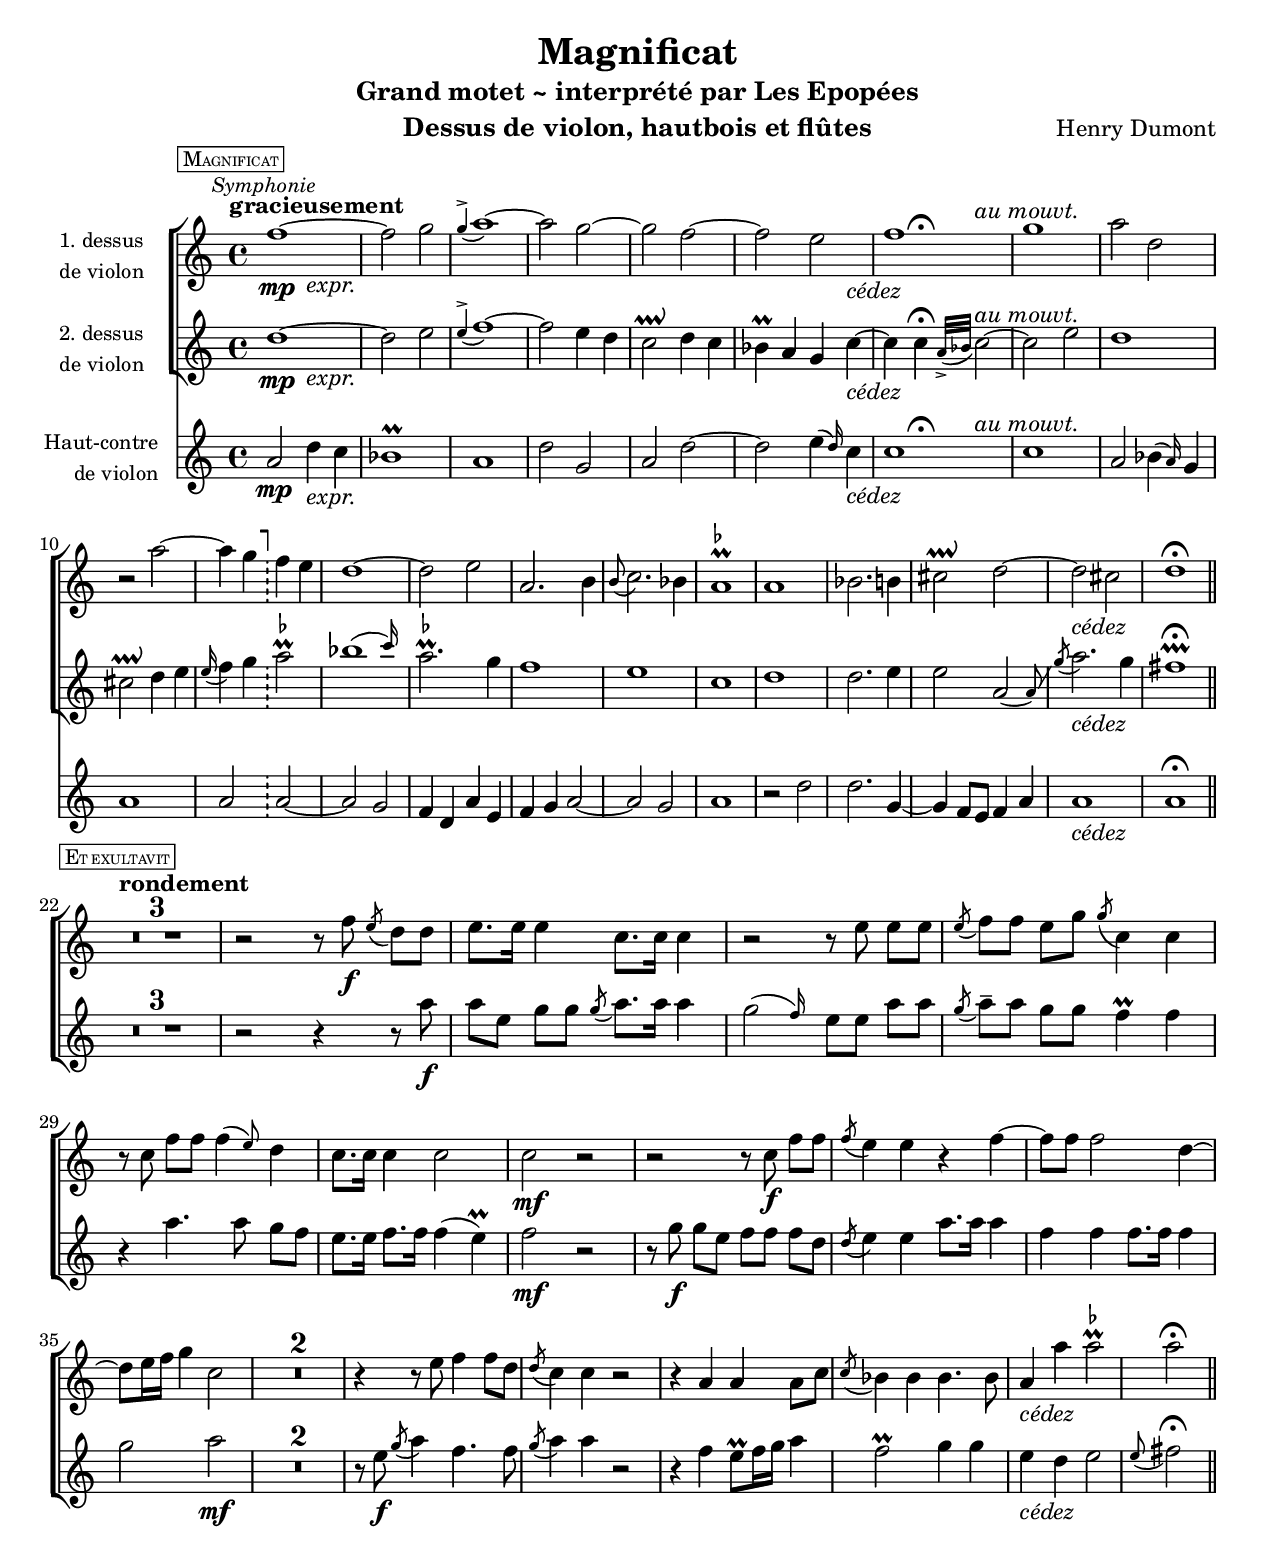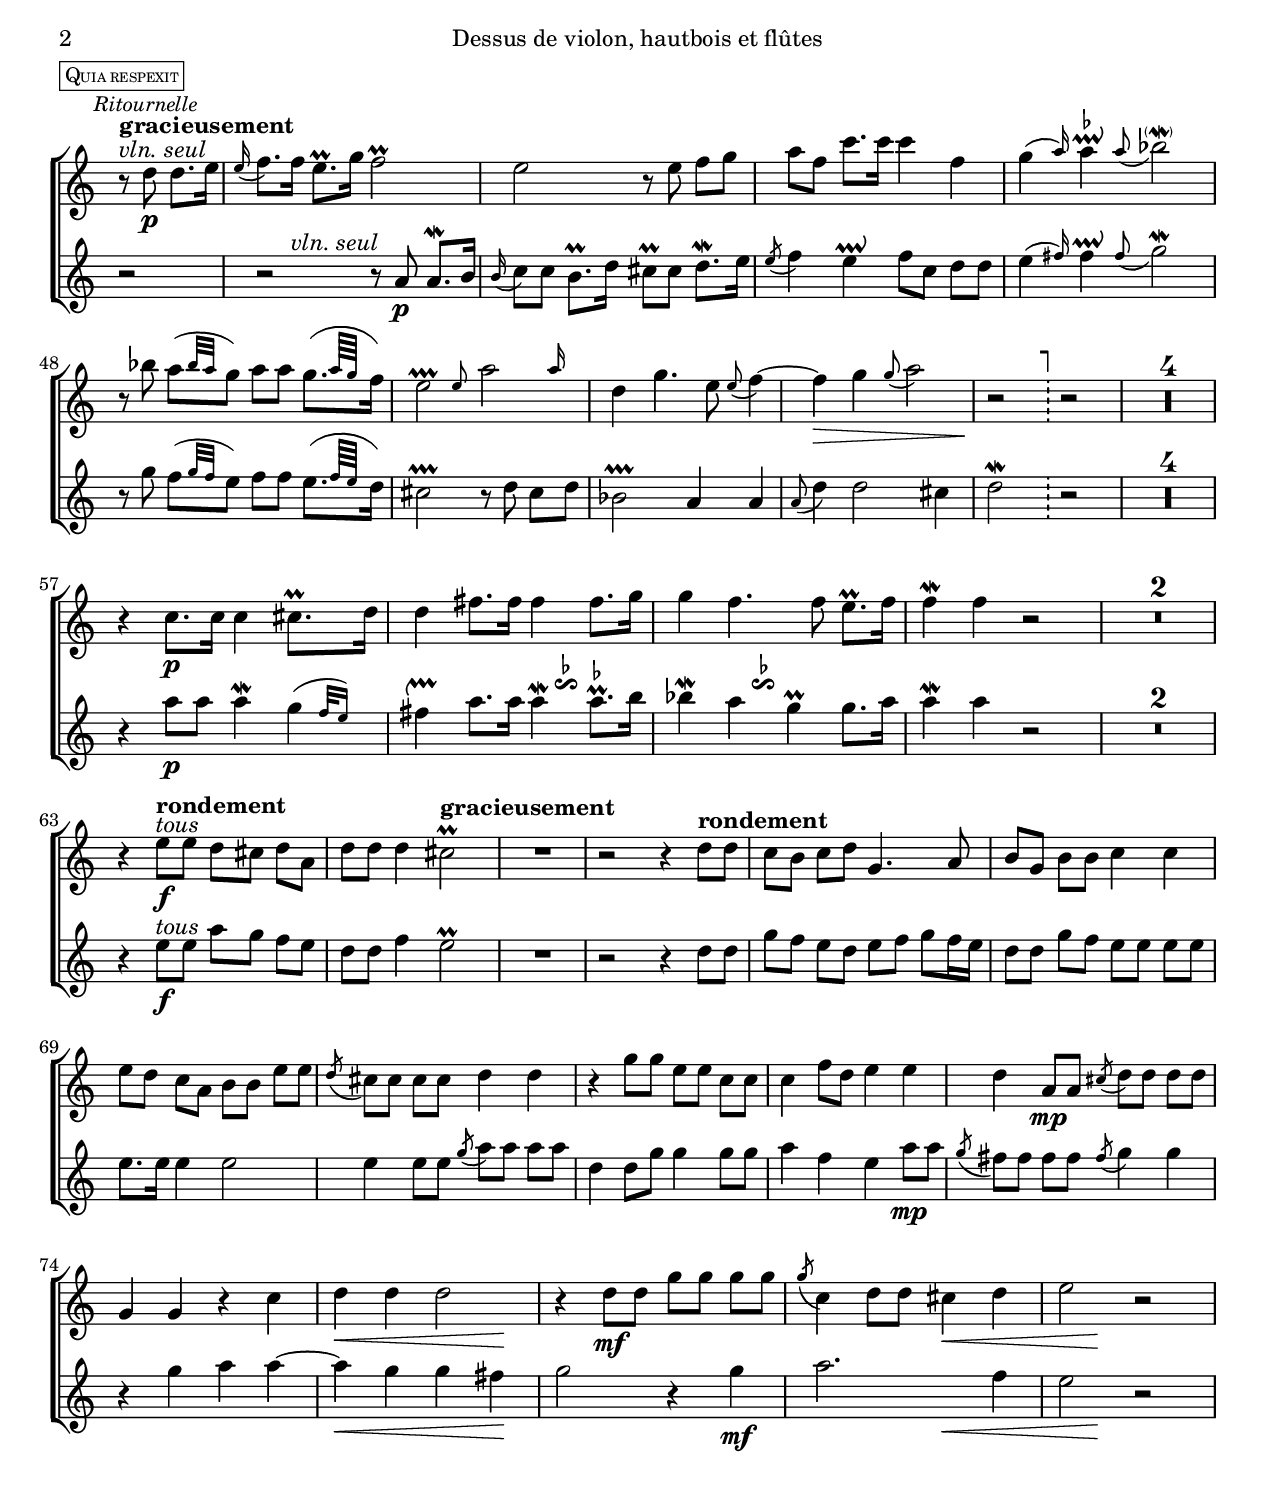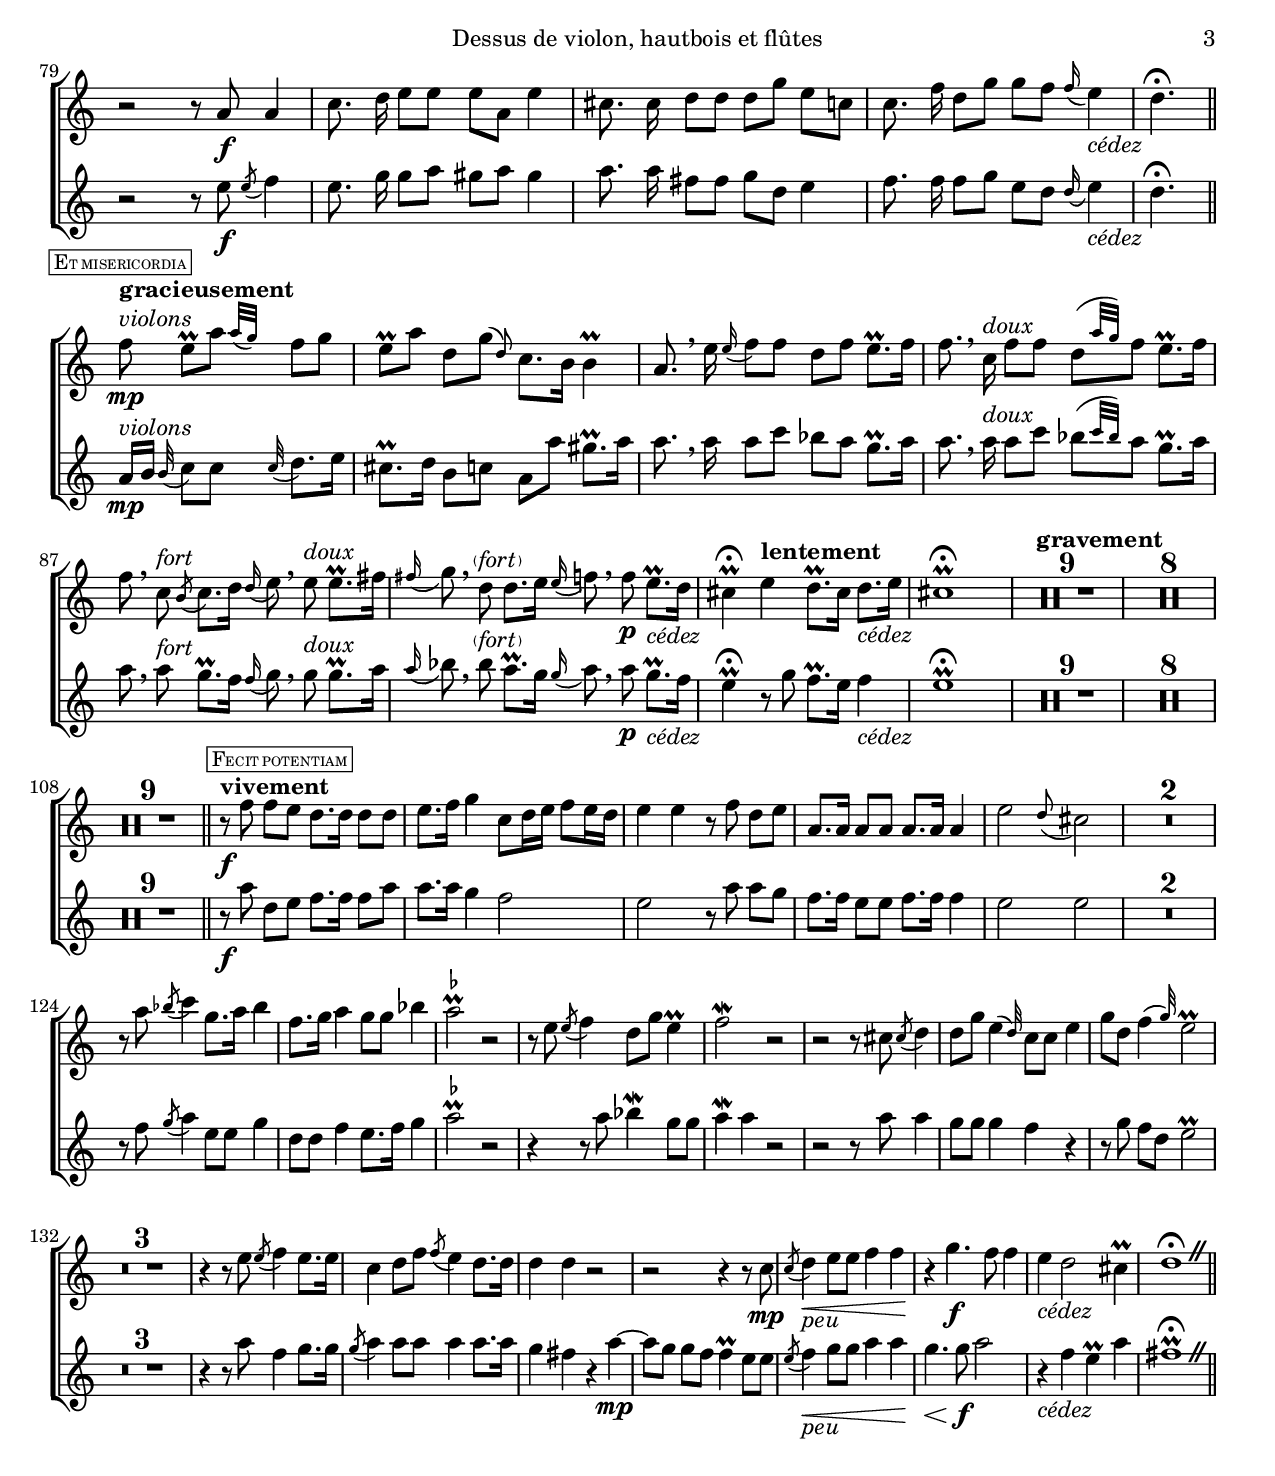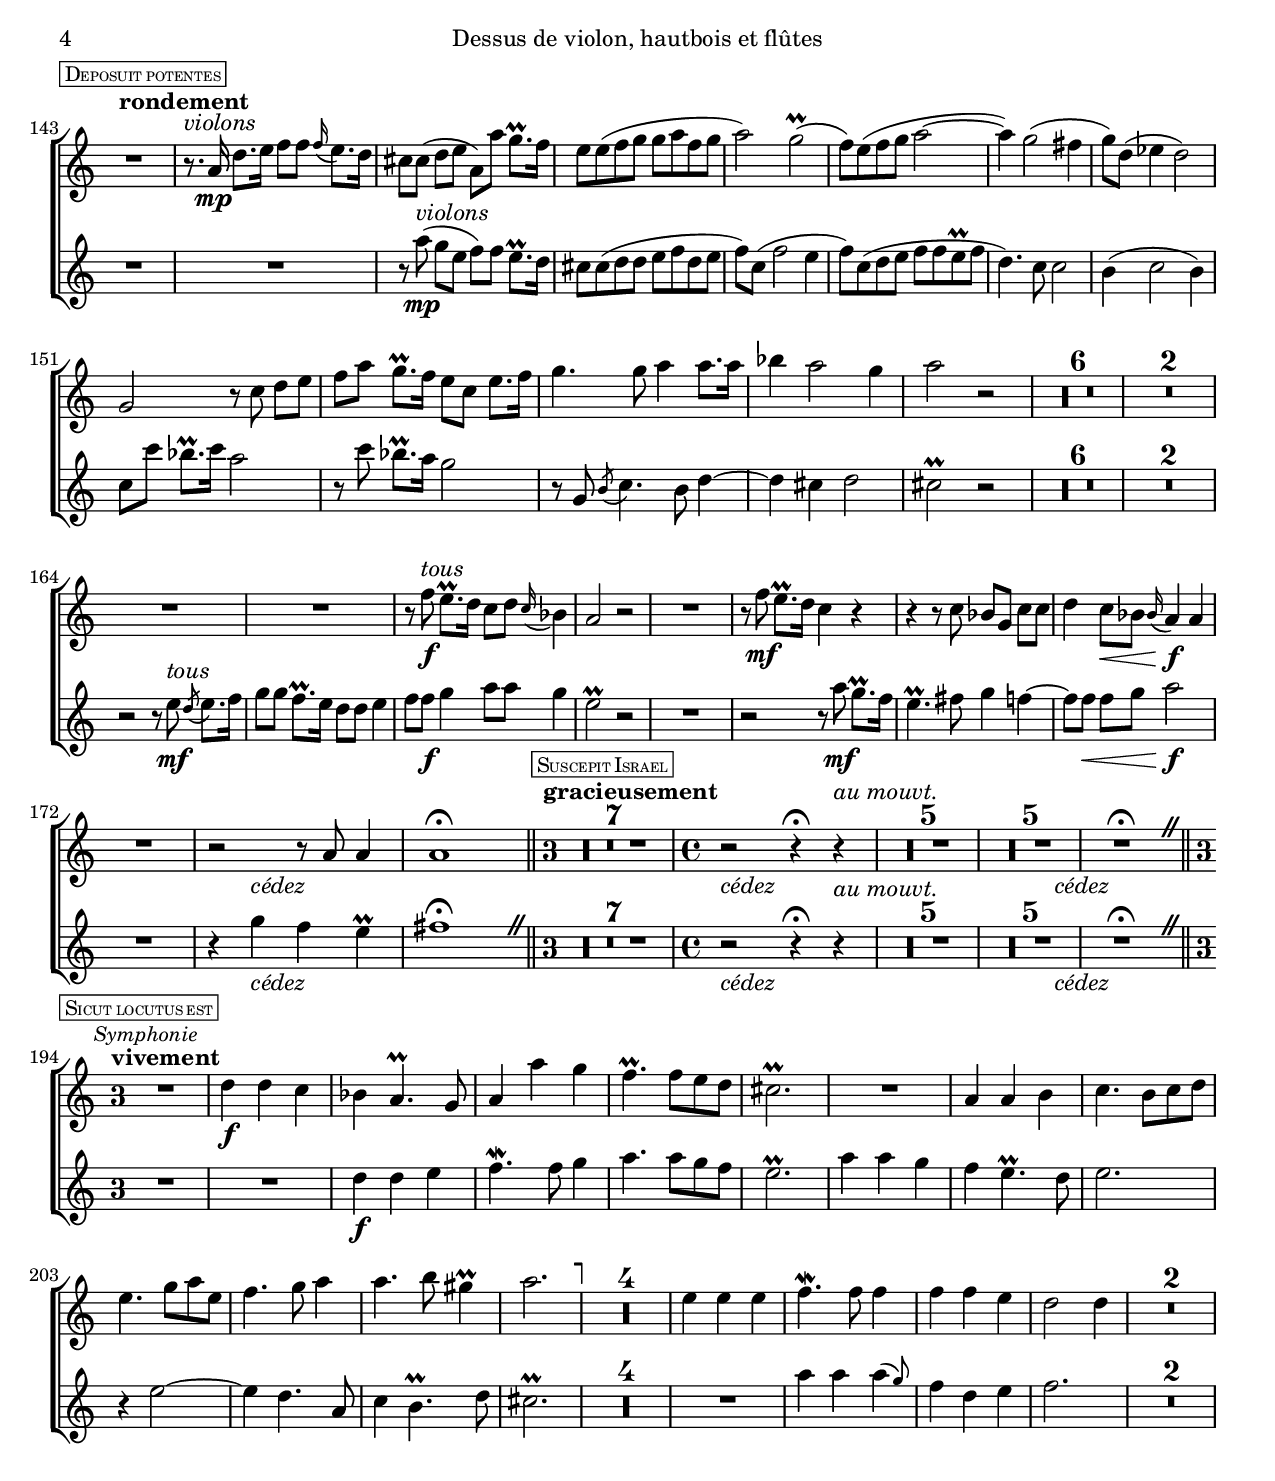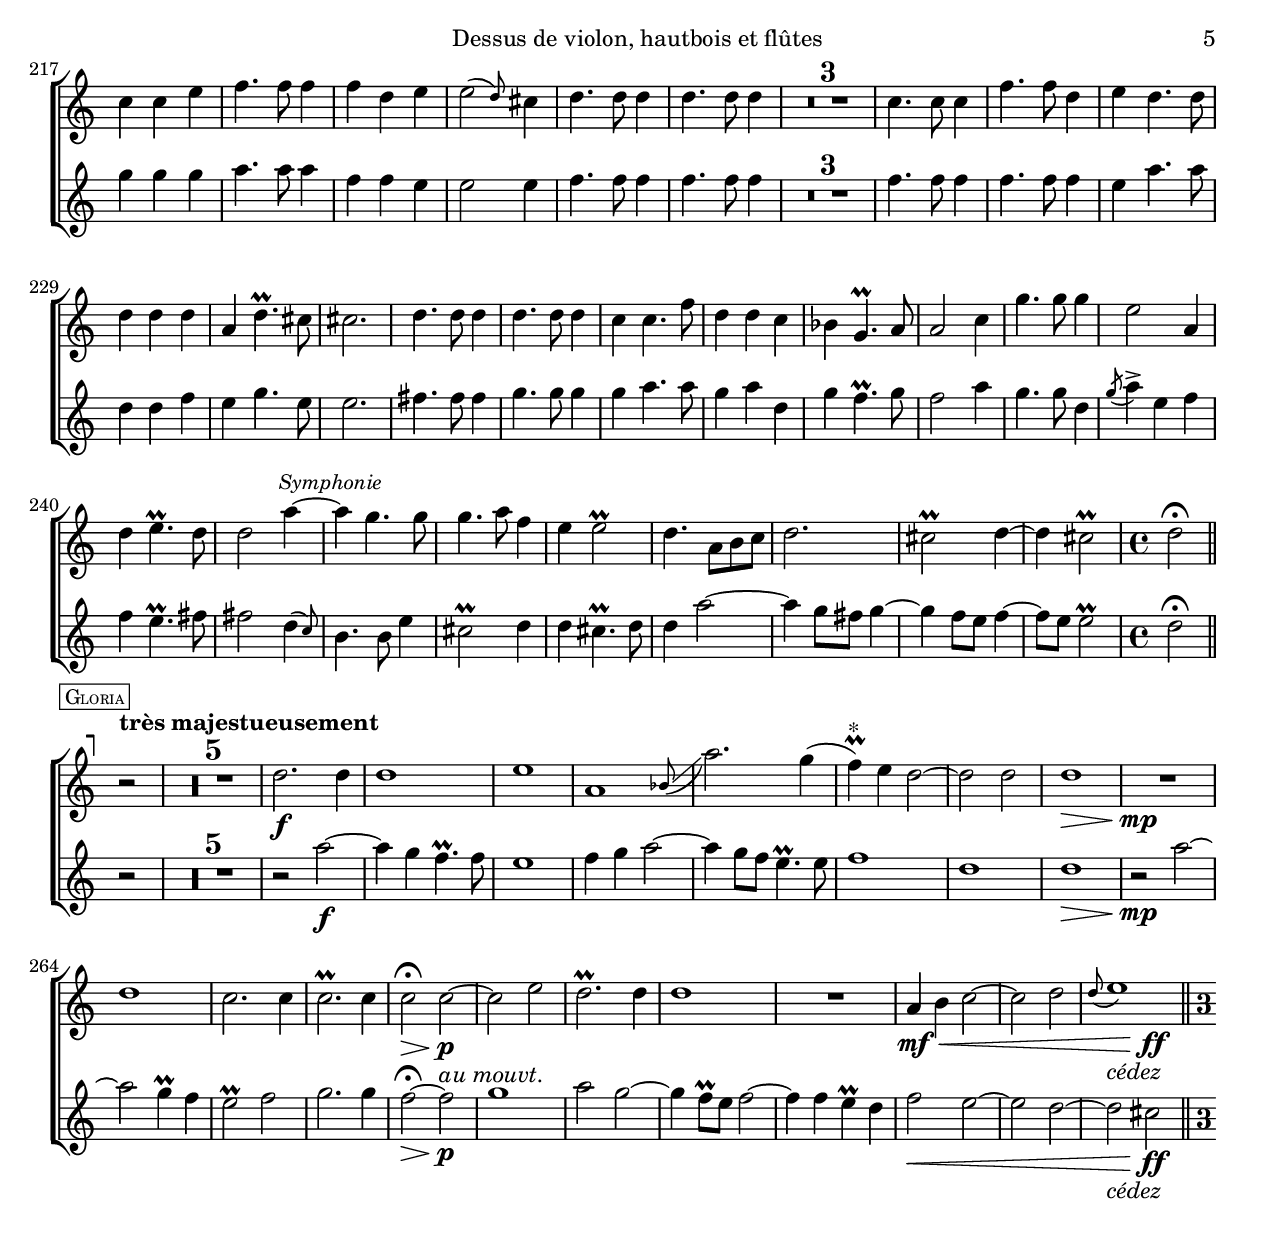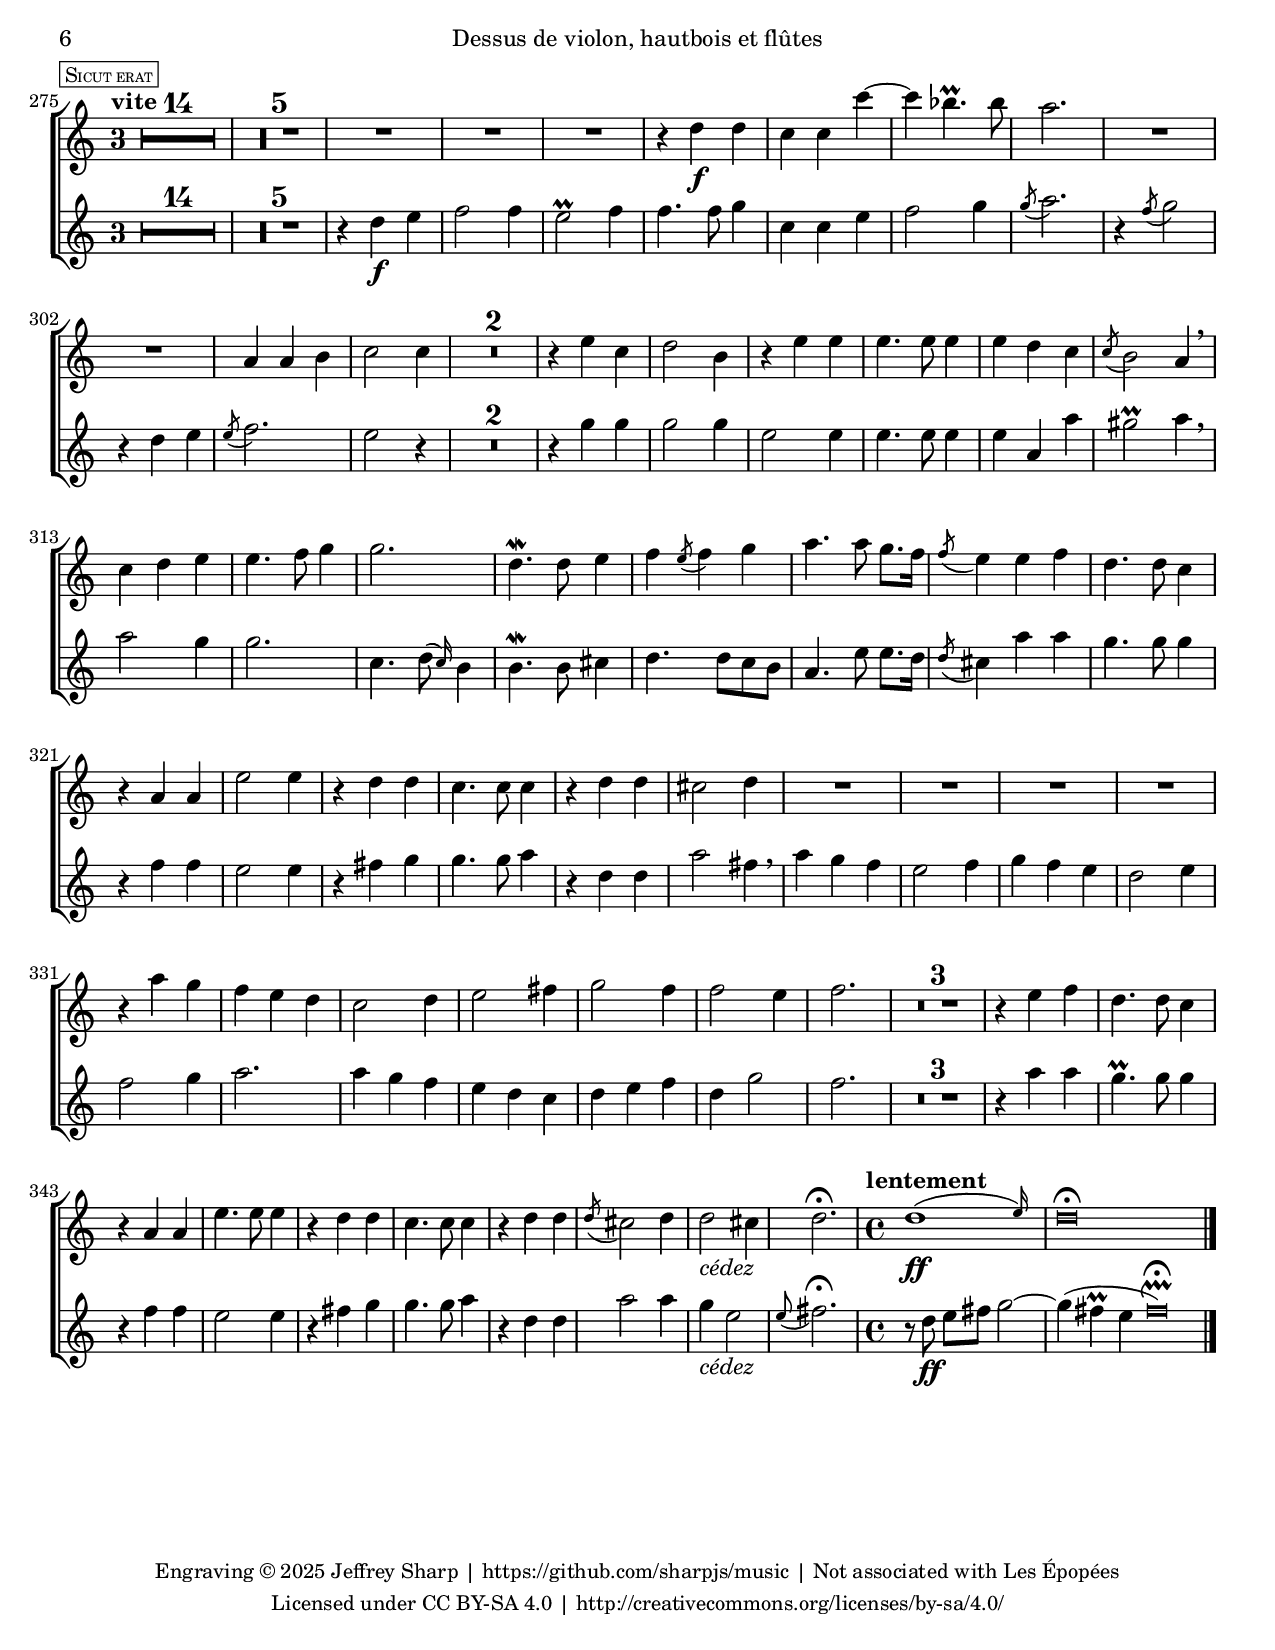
% Copyright Jeffrey Sharp
% SPDX-License-Identifier: CC-BY-SA-4.0

\version "2.24.4"
% Common LilyPond definitions - preferences, additions, aliases
%
% Copyright Jeffrey Sharp
% SPDX-License-Identifier: CC-BY-SA-4.0

% Defaults

\version "2.24.4"
\language "english" % note names

\paper {
  #(set-paper-size "letter")
  ragged-bottom = ##t
}

\header {
  dedication = #f % header
  opus       = #f % unused due to placement
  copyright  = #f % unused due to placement
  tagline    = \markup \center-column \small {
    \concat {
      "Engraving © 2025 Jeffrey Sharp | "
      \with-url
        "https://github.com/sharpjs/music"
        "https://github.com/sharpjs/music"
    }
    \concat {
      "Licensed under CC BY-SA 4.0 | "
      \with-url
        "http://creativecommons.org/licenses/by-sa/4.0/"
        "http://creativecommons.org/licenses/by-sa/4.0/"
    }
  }
}

\layout {
  indent = 2.0\cm
  \context {
    \Score
    rehearsalMarkFormatter                    = #format-mark-box-alphabet
    \override InstrumentName.font-size        = -1
    \override InstrumentName.font-series      = #'medium
    \override SectionLabel.font-size          = -1
    \override SectionLabel.font-series        = #'medium
    \override SectionLabel.font-shape         = #'caps
    \override SystemStartBracket.extra-offset = #'(0.5 . 0)
    \override TextMark.font-size              = -1
    \compressEmptyMeasures
    % Overrides from defauls specified here
    % https://github.com/lilypond/lilypond/blob/master/scm/time-signature-settings.scm
    \overrideTimeSignatureSettings 4/4 1/4 1,1,1,1 #'()
    \overrideTimeSignatureSettings 2/2 1/4 1,1,1,1 #'()
  }
  \context {
    \Staff
    \RemoveAllEmptyStaves
  }
  \context {
    \Voice
    \override NoteHead.style                   = #'baroque
    \override MultiMeasureRest.space-increment = 0 % multi-measure rests same width
  }
}

% Ornaments functions

% A slurred version of \afterGrace for chûte, accent/plainte
afterAppogiatura = #(define-music-function (main grace) (ly:music? ly:music?) #{
  \afterGrace { #main ( } { #grace ) }
#})

% A turn with accidental above; parameter supplies the accidental
turnAccidental = #(define-music-function (music) (ly:music?) #{
  \once \set suggestAccidentals = ##t
  \once \hideNotes #music \turn \noBeam
#})

% A reverse turn with accidental above; parameter supplies the accidental
reverseTurnAccidental = #(define-music-function (music) (ly:music?) #{
  \once \set suggestAccidentals = ##t
  \once \hideNotes #music \reverseturn \noBeam
#})

% Ornament aliases

gr  = #grace                  % -
ag  = #afterGrace             % -
ac  = #acciaccatura           % port-de-voix (rapide?)
ap  = #appoggiatura           % port-de-voix (en montant) / coulé (en descendant)
aap = #afterAppogiatura       % chûte

m   = #mordent                % pincé
um  = \prall ^ "*"            % pincé en montant [my notation]

tr  = #prall                  % tremblement
trr = #prallprall             % tremblement prolongé [my term]
atr = #lineprall              % tremblement appuyé
tru = #prallup                % tremblement et tour de gosier
trd = #pralldown              % tremblement et tour de gosier
utr = #upprall                % tour de gosier et tremblement
dtr = #downprall              % tour de gosier et tremblement

tu  = #turn                   % tour de gosier
ta  = #turnAccidental         % tour de gosier
rtu = #reverseturn            % tour de gosier
rta = #reverseTurnAccidental  % tour de gosier

uf  = ^ \markup { \hspace #0.4 \tiny \flat    }
un  = ^ \markup { \hspace #0.4 \tiny \natural }
us  = ^ \markup { \hspace #0.4 \tiny \sharp   }

% Other aliases

br = #breathe
ca = #caesura
fe = #fermata
nl = #break

ga = #startGroup
gz = #stopGroup
pa = #parenthesize

% Markup

% mi = #(define-scheme-function (s) (string?)
%   (markup #:italic mu)
% )

who = #(define-music-function (s) (string?) #{
  <> ^ \markup \italic #s
#})

am   = ^ \markup \italic "au mouvt."
ce   = _ \markup \italic "cédez"
doux = ^ \markup \italic "doux"
expr = _ \markup \italic "expr."
fort = ^ \markup \italic "fort"
ma   = _ \markup \italic "marque"
peu  = _ \markup \italic "peu"

% Section and phrase labels

% The built-in \sectionLabel
baseSectionLabel = #sectionLabel

% My preferred \sectionLabel
sectionLabel = #(define-music-function (s) (string?) #{
  \baseSectionLabel \markup \box \pad-markup #0.25 #s
#})

% Labeled subsection (e.g. "Symphonie" in French baroque)
phraseLabel = #(define-music-function (s) (string?) #{
  \tweak outside-staff-priority 1400 \textMark \markup \small \italic #s
#})

% End of labeled subsection (my notation)
endPhrase = \tweak extra-offset #'(-0.75 . 0) \textMark \markup \musicglyph "accordion.pull"

% Time signatures

% The built-in \time
timeDefault = #time

% A single-digit \time
timeSingle = #(define-music-function (n) (fraction?) #{
  \once \override Staff.TimeSignature.style = #'single-digit
  \timeDefault #n
#})

% A smart \time - single-digit for */4 except 4/4; default for others
time = #(define-music-function (n) (fraction?)
  (if (and (= 4 (cdr n)) (not (= 4 (car n))))
    (timeSingle  n) ; single-digit for */4 except 4/4
    (timeDefault n) ; default for others
  )
)


\header {
  title      = "Magnificat"
  subtitle   = "Grand motet ~ interprété par Les Epopées"
  composer   = "Henry Dumont"
  instrument = "Dessus de violon, hautbois et flûtes"
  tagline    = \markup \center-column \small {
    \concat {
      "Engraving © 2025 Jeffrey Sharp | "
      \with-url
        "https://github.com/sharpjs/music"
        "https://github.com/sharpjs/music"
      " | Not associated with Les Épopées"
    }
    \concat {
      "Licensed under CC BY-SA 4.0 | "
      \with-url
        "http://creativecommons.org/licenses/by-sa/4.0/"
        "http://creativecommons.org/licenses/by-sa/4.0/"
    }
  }
}

\new Score <<
  \new ChoirStaff <<

    \new Staff = "1dv" \with {
      instrumentName = \markup \right-column { "1. dessus" "de violon" }
    }
    \relative c'' {
      \sectionLabel "Magnificat"
      \phraseLabel "Symphonie"
      \tempo "gracieusement"
      \time 4/4

      \after 2 \expr f1~\mp | f2 g | \ap g4^> a1~ | a2
      g~ | g f~ | f \after 4\ce e | \after 4 \fe \after 2\am f1
      g1 | a2 d, | r a'~ | a4 g \bar "!" \endPhrase f e |

      d1~ | d2 e | a,2. b4 | \ap b8 c2. bf4 | a1\tr\uf |
      a | bf2. b4 | cs2\tru d2~ | d\ce cs | d1\fe | \nl

      \section
      \sectionLabel "Et exultavit"
      \tempo "rondement"

      R1*3 |
      r2 r8 f8\f \ac e d d | e8. e16 e4 c8. c16 c4 |
      r2 r8 e e e | \ac e f f e g \ac g c,4 c | \nl
      r8 c f f \aap f4 e8 d4 | c8. c16 c4 c2 | c2\mf r2 |

      r2 r8 c\f f f | \ac f e4 e r f~ |
      f8 f f2 d4~ | d8 e16 f g4 c,2 |

      R1*2 |
      r4 r8 e f4 f8 d | \ac d c4 c r2 |
      r4 a a a8 c | \ac c bf4 bf bf4. bf8 | a4\ce a' a2\tr\uf | a2\fe

      \pageBreak
      \section
      \sectionLabel "Quia respexit"
      \phraseLabel "Ritournelle"
      \tempo "gracieusement"

      \who "vln. seul"
      r8 d,\p d8. e16 | \ap e f8. f16 e8.\tr g16 f2\tr | e2
      r8 e8 f g | a f c'8. c16 c4 f, | \aap g a16 a4\tru\uf \ap a8 bf2 \pa\m | \nl
      r8 bf \ag a[( { bf32 a } g8)] a a \ag g8.[( { a64 g } f16)] | \ag e2\trr e8
      \ag a2 a16 | d,4 g4. e8 \ap e f4~ | f\> g \ap g8 a2 | <>\! r2 \endPhrase \bar "!"

      r | R1*4 | \nl r4 

      c,8.\p c16 c4 cs8.\tr d16 | d4
      fs8. fs16 fs4 fs8. g16 | g4
      f4. f8 e8.\tr f16 | f4\m f

      r2 | R1*2 | \nl r4 

      \tempo "rondement"
      \who "tous"
      e8\f e d cs d a | d d d4

      \tempo "gracieusement"
      cs2\tr | R1 | r2 r4

      \tempo "rondement"
      d8 d | c b c d g,4. a8 | b g b b c4 c \nl | e8 d c a b b e e |
      \ac d cs cs cs cs d4 d | r g8 g e e c c | c4 f8 d e4
      e | d a8\mp a \ac cs d d d d | g,4 g r c | d\< d \after 4 \! d2 |
      r4 d8\mf d g g g g | \ac g c,4 d8 d cs4\< d | \after 4 \! e2 r2 |

      \pageBreak 
      r r8 a,8\f a4 | \ag c8. s \noBeam
      d16 e8 e e a, e'4 | \ag cs8. s \noBeam
      cs16 d8 d d g e c | \ag c8. s \noBeam
      f16 d8 g g f \ap f16 e4\ce | d4.\fe \nl \noPageBreak

      \section
      \once \override Score.SectionLabel.extra-offset = #'(-1 . 0)
      \sectionLabel "Et misericordia"
      \tempo "gracieusement"

      \who "violons"
      f8\mp e\tr \ag a { a32( g) } f8 g | e\tr
      a d, \aap g d c8. b16 b4\tr | a8. \br
      e'16 \ap e f8 f d f e8.\tr f16 | f8. \br
      c16\doux f8 f \aap d[ { a'32 g } f8] e8.\tr f16 | \nl \noPageBreak f8 \br
      c\fort \ac b c8. d16 \ap d e8 \br
      e\doux e8.\tr fs16 | \ap fs g8 \br
      d\pa\fort d8. e16 \ap e f8 \br
      f\p e8.\tr\ce d16 | cs4\tr\fe

      \tempo "lentement"
      e d8.\tr cs16 d8.\ce e16 | cs1\tr\fe |

      \tempo "gravement"
      R1*9 | R1*8 \nl \noPageBreak | R1*9 |

      \section
      \sectionLabel "Fecit potentiam"
      \tempo "vivement"

      r8\f f f e d8. d16 d8 d | e8. f16 g4 c,8 d16 e f8 e16 d | e4 e
      r8 f d e | a,8. a16 a8 a a8. a16 a4 | e'2 \ap d8 cs2 |

      R1*2 \nl \noPageBreak | r8

      a' \ac bf8 c4 g8. a16 bf4 | f8. g16 a4 g8 g bf4 | a2\tr\uf
      r | r8 e \ac e8 f4 d8 g e4\tr | f2\m

      r | r2 r8

      cs \ac cs8 d4 | d8 g \ag e4( d32) c8 c e4 | g8 d \ag f4( g32) e2\tr | \nl \noPageBreak

      R1*3 | r4 r8

      e \ac e8 f4 e8. e16 | c4 d8 f \ac f8 e4 d8. d16 | d4 d

      r2 | r2 r4 r8
      c\mp | \ac c8 d4 \peu\< e8 e f4 f |
      r4\! g4.\f f8 f4 | e\ce d2 cs4\tr | d1\fe\ca |

      \pageBreak
      \section
      \sectionLabel "Deposuit potentes"
      \tempo "rondement"

      R1 |

      \who "violons"
      r8. a16\mp d8. e16 f8 f \ap f16 e8. d16 | cs8
      cs( d e a,) a' g8.\tr f16 | e8[ e( f g] g[ a f g] | a2) g(\tr | f8[)
      e( f g] a2~ | a4) g2( fs4 | g8) d( ef4 d2) | \nl

      g, r8 c d e | f a g8.\tr f16 e8 c e8. f16 |
      g4. g8 a4 a8. a16 | bf4 a2 g4 | a2

      r | R1*6 | R1*2 | \nl | R1*2 | r8

      \who "tous"
      f\f e8.\tr d16 c8 d \ap c16 bf4 | a2

      r | R1 | r8

      f'\mf e8.\tr d16 c4 r | r
      r8 c bf g c c | d4 c8\< bf \ap bf16 a4\f a | \nl

      R1 | \after 4 \ce r2 r8 a a4 | a1\fe |

      \section
      \sectionLabel "Suscepit Israel"
      \tempo "gracieusement"

      \time 3/4
      R2.*7
      \time 4/4
      r2\ce r4\fe r4\am | R1*5 | R1*5 |
      <> \tweak extra-offset #'(-5 . 0) \ce R1\fe\ca |

      \nl
      \section
      \sectionLabel "Sicut locutus est"
      \phraseLabel "Symphonie"

      \tempo "vivement"
      \time 3/4
      R2. | d4\f d c | bf a4.\tr g8 | a4 a' g | f4.\tr f8 e d | cs2.\tr |
      R2. | a4 a b | c4. b8 c d | \nl \noPageBreak e4. g8 a e | f4. g8 a4 | a4. b8 gs4\tr | a2.
      \endPhrase

      R2.*4 | e4 e e | f4.\m f8 f4 | f f e | d2 d4 |
      R2.*2 | c4 c e | f4. f8 f4 | f d e | \ag e2( d8) cs4 |

      d4. d8 d4 | d4. d8 d4 | R2.*3
      c4. c8 c4 | f4. f8 d4 | e d4. d8 | d4 d d | a d4.\tr cs8 | cs2. |

      d4. d8 d4 | d4. d8 d4 | c c4. f8 | d4 d c | bf g4.\tr a8 | a2
      c4 | g'4. g8 g4 | e2 a,4 | d e4.\tr d8 | d2

      \phraseLabel "Symphonie"
      a'4~ | a4 g4. g8 | g4. a8 f4 | e e2\tr | d4.
      a8 b c | d2. | cs2\tr d4~ | d4 cs2\tr | \time 4/4 d2\fe
      \endPhrase 

      \nl
      \section
      \sectionLabel "Gloria"
      \tempo "très majestueusement"

      r2 | R1*5 |
      d2.\f d4 | d1 | e |
      \ag a, bf8(\glissando | a'2.) g4( | f)\um e d2~ | d d | d1 \> <>\mp |
      R1 | d | c2. c4 | c2.\tr c4 | c2\fe\>
      c~\p | c e | d2.\tr d4 | d1 |
      R1 | a4\mf\< b c2~ | c d | \ap d8 \after 2 \ff e1\ce

      \pageBreak 
      \section
      \sectionLabel "Sicut erat"
      \tempo "vite"
      \time 3/4

      R2.*14 | R2.*5 |

      R2.*3 | r4 d\f d | c c c'~ | c bf4.\tr bf8 | a2. |
      R2. \nl R2. | a,4 a b | c2 c4 |
      R2.*2 |

      r4 e c | d2 b4 | r e e | e4. e8 e4 | e d c | \ac c8 b2 a4 \br | \nl

      c d e | e4. f8 g4 | g2. | d4.\m d8 e4 | f \ac e8 f4 g | a4. a8 g8. f16 |

      \ac f8 e4 e f | d4. d8 c4 | \nl r a a | e'2 e4 |
      r d d | c4. c8 c4 | r d d | cs2 d4 |

      R2.*4 | r4 a' g | f e d |
      c2 d4 | e2 fs4 | g2 f4 | f2 e4 | f2. |

      R2.*3 |

      r4 e f | d4. d8 c4 | \nl r a a | e'4. e8 e4 |
      r d d | c4. c8 c4 | r d d | \ac d8 cs2 d4 |
      d2\ce cs4 | d2.\fe |

      \tempo lentement
      \time 4/4

      \aap d1\ff e16 | d\breve\fe \skip 4*3 |

      \fine
    }

    \new Staff = "2dv" \with {
      instrumentName = \markup \right-column { "2. dessus" "de violon" }
    }
    \relative c'' {
      \time 4/4

      \after 2\expr d1~\mp | d2 e | \ap e4^> f1~ | f2
      e4 d | c2\tru d4 c | bf\tr a g c~\ce | c c\fe
      \ap { a32-> bf } c2\am~ | c e | d1 | cs2\tru d4 e | \ap e16 f4 g a2\tr\uf |

      \ag bf1( c16) | a2.\tr\uf g4 | f1 | e1 | c1 |
      d1 | d2. e4 | e2 \aap a, a8 \glissando |
      \ac g'8 a2.\ce g4 | fs1\trr\fe |

      \section
      \sectionLabel "Et exultavit"
      \tempo "rondement"

      R1*3 |
      r2 r4 r8 a8\f | a e g g \ac g8 a8. a16 a4 |
      \ag g2( f16) e8 e a a | \ac g a-- a g g f4\tr f |
      r a4. a8 g f | e8. e16 f8. f16 f4( e)\tr | f2\mf r2 |

      r8 g\f g e f f f d | \ac d8 e4 e a8. a16 a4 |
      f f f8. f16 f4 | g2 a\mf |

      R1*2 |
      r8 e\f \ac g a4 f4. f8 | \ac g a4 a r2 |
      r4 f e8\tr f16 g a4 | f2\tr g4 g | e\ce d e2 | \ap e8 fs2\fe

      \section
      \sectionLabel "Quia respexit"
      \tempo "gracieusement"

      r2 |
      \after 8. \who "vln. seul"
      r2 r8 a,\p a8.\m b16 | \ap b c8 c b8.\tr d16 cs8\tr
      cs d8.\m e16 | \ac e8 f4 e\tru f8 c d d | \aap e4 fs16 fs4\tru \ap fs8 g2\m |
      r8 g \ag f[( {g32 f} e8)] f f \ag e8.[( { f64 e } d16)] | cs2\trr
      r8 d cs d | bf2\trr a4 a | \ap a8 d4 d2 cs4 | d2\m \bar "!"

      r2 | R1*4 | r4

      a'8\p a a4\m \aap g { f32 e16 } | fs4\utr
      a8. a16 \after 8 \rta bf!8 a4\m a8.\tr\uf bf16 | bf4\m
      \after 8 \rta bf!8 a4 g\tr g8. a16 | a4\m a

      r2 | R1*2 | r4

      \tempo "rondement"
      \who "tous"
      e8\f e a g f e | d d f4
      
      \tempo "gracieusement"
      e2\tr | R1 | r2 r4

      \tempo "rondement"
      d8 d | g f e d e f g f16 e | d8 d g f e e e e | e8. e16 e4 e2 | e4
      e8 e \ac g a a a a | d,4 d8 g g4 g8 g | a4 f e
      a8\mp a | \ac g fs8 fs fs fs \ac fs g4 g | r4 g a a~ | a\< g g fs\! | g2
      r4 g\mf | \after 2 \< a2. f4 | \after 4 \! e2

      r | r r8 e <>\tweak extra-offset #'(-2 . 0)\f \ac e f4 | e8. \noBeam
      g16 g8 a gs a gs4 | a8. \noBeam
      a16 fs8 fs g d e4 | f8. \noBeam
      f16 f8 g e d \ap d16 e4\ce | d4.\fe

      \section 
      \sectionLabel "Et misericordia"
      \tempo "gracieusement"

      \who "violons"
      a16\mp b \ap b32 c8 c \ap c32 d8. e16 | cs8.\tr
      d16 b8 c a a' gs8.\tr a16 | a8. \br
      a16 a8 c bf a g8.\tr a16 | a8. \br
      a16\doux a8 c \aap bf[ { c32 bf } a8] g8.\tr a16 | a8 \br
      a8\fort g8.\tr f16 \ap f g8 \br
      g\doux g8.\tr a16 | \ap a bf8 \br
      bf8\pa\fort a8.\tr g16 \ap g a8 \br
      a\p g8.\tr\ce f16 | e4\tr\fe

      \tempo "lentement"
      r8 g f8.\tr e16 f4\ce | e1\tr\fe |

      \tempo "gravement"
      R1*9 | R1*8 | R1*9 |

      \section
      \sectionLabel "Fecit potentiam"
      \tempo "vivement"

      r8\f a d, e f8. f16 f8 a | a8. a16 g4 f2 | e2
      r8 a a g | f8. f16 e8 e f8. f16 f4 | e2 e |

      R1*2 r8

      f \ac g a4 e8 e g4 | d8 d f4 e8. f16 g4 | a2\tr\uf
      r | r4 r8 a bf4\m g8 g | a4\m a

      r2 | r r8

      a a4 | g8 g g4 f r | r8 g f8 d e2\tr |

      R1*3 | r4 r8

      a f4 g8. g16 | \ac g8 a4 a8 a a4 a8. a16 | g4 fs

      r a~\mp | a8 g g f f4\tr
      e8 e | \ac e8 f4 \peu\< g8 g a4 a |
      g4.\< g8\f a2 | r4\ce f e\tr a | fs1\tr\fe\ca |

      \section
      \sectionLabel "Deposuit potentes"
      \tempo "rondement"

      R1*2 | r8

      \who "violons"
      a\mp( g e f) f e8.\tr d16 | cs8[ cs( d d] e[ f d e] | f) c( f2 e4 | f8[)
      c( d e] f[ f e\tr f] | d4.) c8 c2 | b4( c2 b4) |

      c8 c' bf8.\tr c16 a2 | r8 c bf8.\tr a16 g2 |
      r8 g, \ac b c4. b8 d4~ | d cs d2 | cs2\tr

      r | R1*6 | R1*2 | r2 r8

      \who "tous"
      e\mf \ac d8 e8. f16 | g8 g f8.\tr e16 d8 d e4 | f8
      f\f g4 a8 a g4 | e2\tr

      r2 | R1 | r2 r8

      a\mf g8.\tr f16 | e4.\tr fs8 g4 f~ | f8 f\< f g a2\f |

      R1 | r4 g\ce f e\tr | fs1\fe\ca |

      \section
      \sectionLabel "Suscepit Israel"
      \tempo "gracieusement"

      \time 3/4
      R2.*7
      \time 4/4
      r2\ce r4\fe r4\am | R1*5 | R1*5 |
      <> \tweak extra-offset #'(-5 . 0) \ce R1\fe\ca |

      \section
      \sectionLabel "Sicut locutus est"
      \time 3/4

      R2.*2 | d4\f d e | f4.\m f8 g4 | a4. a8 g f | e2.\tr |
      a4 a g | f e4.\tr d8 | e2. | r4 e2~ | e4 d4. a8 | c4 b4.\tr d8 | cs2.\tr

      R2.*5 | a'4 a \aap a g8 | f4 d e | f2. |
      R2.*2 | g4 g g | a4. a8 a4 | f f e | e2 e4 |

      f4. f8 f4 | f4. f8 f4 | R2.*3
      f4. f8 f4 | f4. f8 f4 | e a4. a8 | d,4 d f | e g4. e8 | e2. |

      fs4. fs8 fs4 | g4. g8 g4 | g a4. a8 | g4 a d, | g f4.\tr g8 | f2
      a4 | g4. g8 d4 | \ac g8 a4-> e f | f e4.\tr fs8 | fs2

      %phraseLabel "Symphonie"
      \aap d4 c8 | b4. b8 e4 | cs2\tr d4 | d cs4.\tr d8 | d4
      a'2~ | a4 g8 fs g4~ | g f8 e f4~ | f8 e8 e2\tr | \time 4/4 d2\fe
      %endPhrase

      \section
      \sectionLabel "Gloria"
      \tempo "très majestueusement"
      
      r2 | R1*5 |
      r2 a'~\f | a4 g4 f4.\tr f8 | e1 |
      f4 g a2~ | a4 g8 f e4.\tr e8 | f1 | d | d\> <>\mp |
      r2 a'2~ | a g4\tr f | e2\tr f | g2. g4 | f2~\fe\>
      f\am\p | g1 | a2 g~ | g4 f8\tr e f2~ | f4
      f e\tr d | f2\< e~ | e d~ | d\ce cs\ff | 

      \section
      \sectionLabel "Sicut erat"
      \tempo "vite"
      \time 3/4

      R2.*14 | R2.*5 |

      r4 d\f e | f2 f4 | e2\tr f4 | f4. f8 g4 | c, c e | f2 g4 | \ac g8 a2. |
      r4 \ac f8 g2 | r4 d e | \ac e8 f2. | e2 r4 |
      R2.*2 |

      r4 g g | g2 g4 | e2 e4 | e4. e8 e4 | e a, a' | gs2\tr a4 \br |

      a2 g4 | g2. | c,4. \ag d8( c16) b4 | b4.\m b8 cs4 | d4. d8 c b | a4. e'8 e8. d16 |

      \ac d8 cs4 a' a | g4. g8 g4 | r f f | e2 e4 |
      r4 fs g | g4. g8 a4 | r d, d | a'2 fs4 \br |

      a g f | e2 f4 | g f e | d2 e4 | f2 g4 | a2. | 
      a4 g f | e d c | d e f | d g2 | f2. |

      R2.*3 |

      r4 a a | g4.\tr g8 g4 | r f f | e2 e4 |
      r fs g | g4. g8 a4 | r d, d | a'2 a4 |
      g\ce e2 | \ap e8 fs2.\fe |

      \tempo lentement
      \time 4/4

      r8 d\ff e fs g2~ | \cadenzaOn g4( fs\tr e \cadenzaOff fs\breve\utr\fe) |

      \fine
    }

  >> % ChoirStaff

  \new Staff = "hcv" \with {
    % This staff is a pseudo-ossia at the beginning
    instrumentName = \markup \right-column { "Haut-contre" "de violon" }
  }
  \relative c'' {
    \time 4/4

    a2\mp d4\expr c | bf1\tr | a |
    d2 g, | a d~ | d \ag e4( d16) c4\ce | \after 4 \fe \after 2\am c1 |
    c | a2 \ag bf4( a16) g4 | a1 | a2
    a~ | a g | f4 d a' e | f g a2~ | a g2 | a1 |
    r2 d | d2. g,4~ | g f8 e f4 a | a1\ce | a \fe |

    \section
  }

>> % Score
